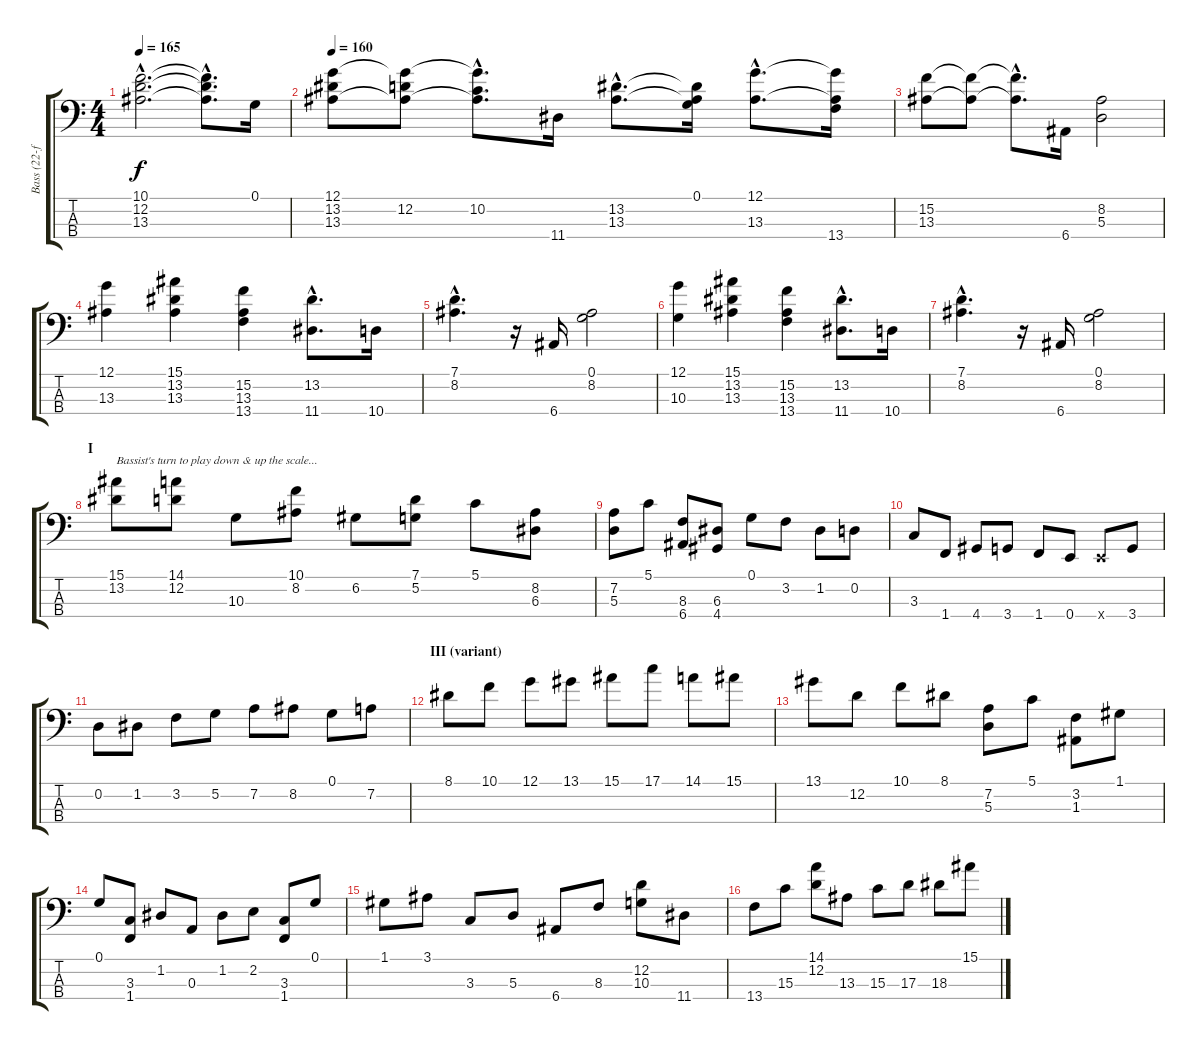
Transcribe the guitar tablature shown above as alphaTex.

\track ("Bass (22-fret)" "Bass (22-f") {instrument electricbassfinger}
\staff {score tabs}
\tuning (G2 D2 A1 E1) {hide}
\ts (4 4)
\tempo 165
\clef f4
\ks c
(10.1{hac} 12.2{hac} 13.3{hac}).2{d dy f} (10.1{hac t} 12.2{hac t} 13.3{hac t}).8{d} 0.1.16 |
\tempo 160
(12.1 13.2 13.3).8 (12.1{t} 12.2 13.3{t}).8 (12.1{hac t} 10.2{hac} 13.3{hac t}).8{d} 11.4.16 (13.2{hac} 13.3{hac}).8{d} (0.1 13.2{t} 13.3{t}).16 (12.1{hac} 13.3{hac}).8{d} (12.1{t} 13.3{t} 13.4).16 |
(15.2 13.3).8 (15.2{t} 13.3{t}).8 (15.2{hac t} 13.3{hac t}).8{d} 6.4.16 (8.2 5.3).2 |
(12.1 13.3).4 (15.1 13.2 13.3).4 (15.2 13.3 13.4).4 (13.2{hac} 11.4{hac}).8{d} 10.4.16 |
(7.1{hac} 8.2{hac}).4{d} r.16 6.4.16 (0.1 8.2).2 |
(12.1 10.3).4 (15.1 13.2 13.3).4 (15.2 13.3 13.4).4 (13.2{hac} 11.4{hac}).8{d} 10.4.16 |
(7.1{hac} 8.2{hac}).4{d} r.16 6.4.16 (0.1 8.2).2 |
\section ("" "I")
(15.1 13.2).8{txt "Bassist's turn to play down & up the scale..."} (14.1 12.2).8 10.3.8 (10.1 8.2).8 6.2.8 (7.1 5.2).8 5.1.8 (8.2 6.3).8 |
(7.2 5.3).8 5.1.8 (8.3 6.4).8 (6.3 4.4).8 0.1.8 3.2.8 1.2.8 0.2.8 |
3.3.8 1.4.8 4.4.8 3.4.8 1.4.8 0.4.8 0.4{x}.8 3.4.8 |
0.2.8 1.2.8 3.2.8 5.2.8 7.2.8 8.2.8 0.1.8 7.2.8 |
\section ("" "III (variant)")
8.1.8 10.1.8 12.1.8 13.1.8 15.1.8 17.1.8 14.1.8 15.1.8 |
13.1.8 12.2.8 10.1.8 8.1.8 (7.2 5.3).8 5.1.8 (3.2 1.3).8 1.1.8 |
0.1.8 (3.3 1.4).8 1.2.8 0.3.8 1.2.8 2.2.8 (3.3 1.4).8 0.1.8 |
1.1.8 3.1.8 3.3.8 5.3.8 6.4.8 8.3.8 (12.2 10.3).8 11.4.8 |
13.4.8 15.3.8 (14.1 12.2).8 13.3.8 15.3.8 17.3.8 18.3.8 15.1.8
